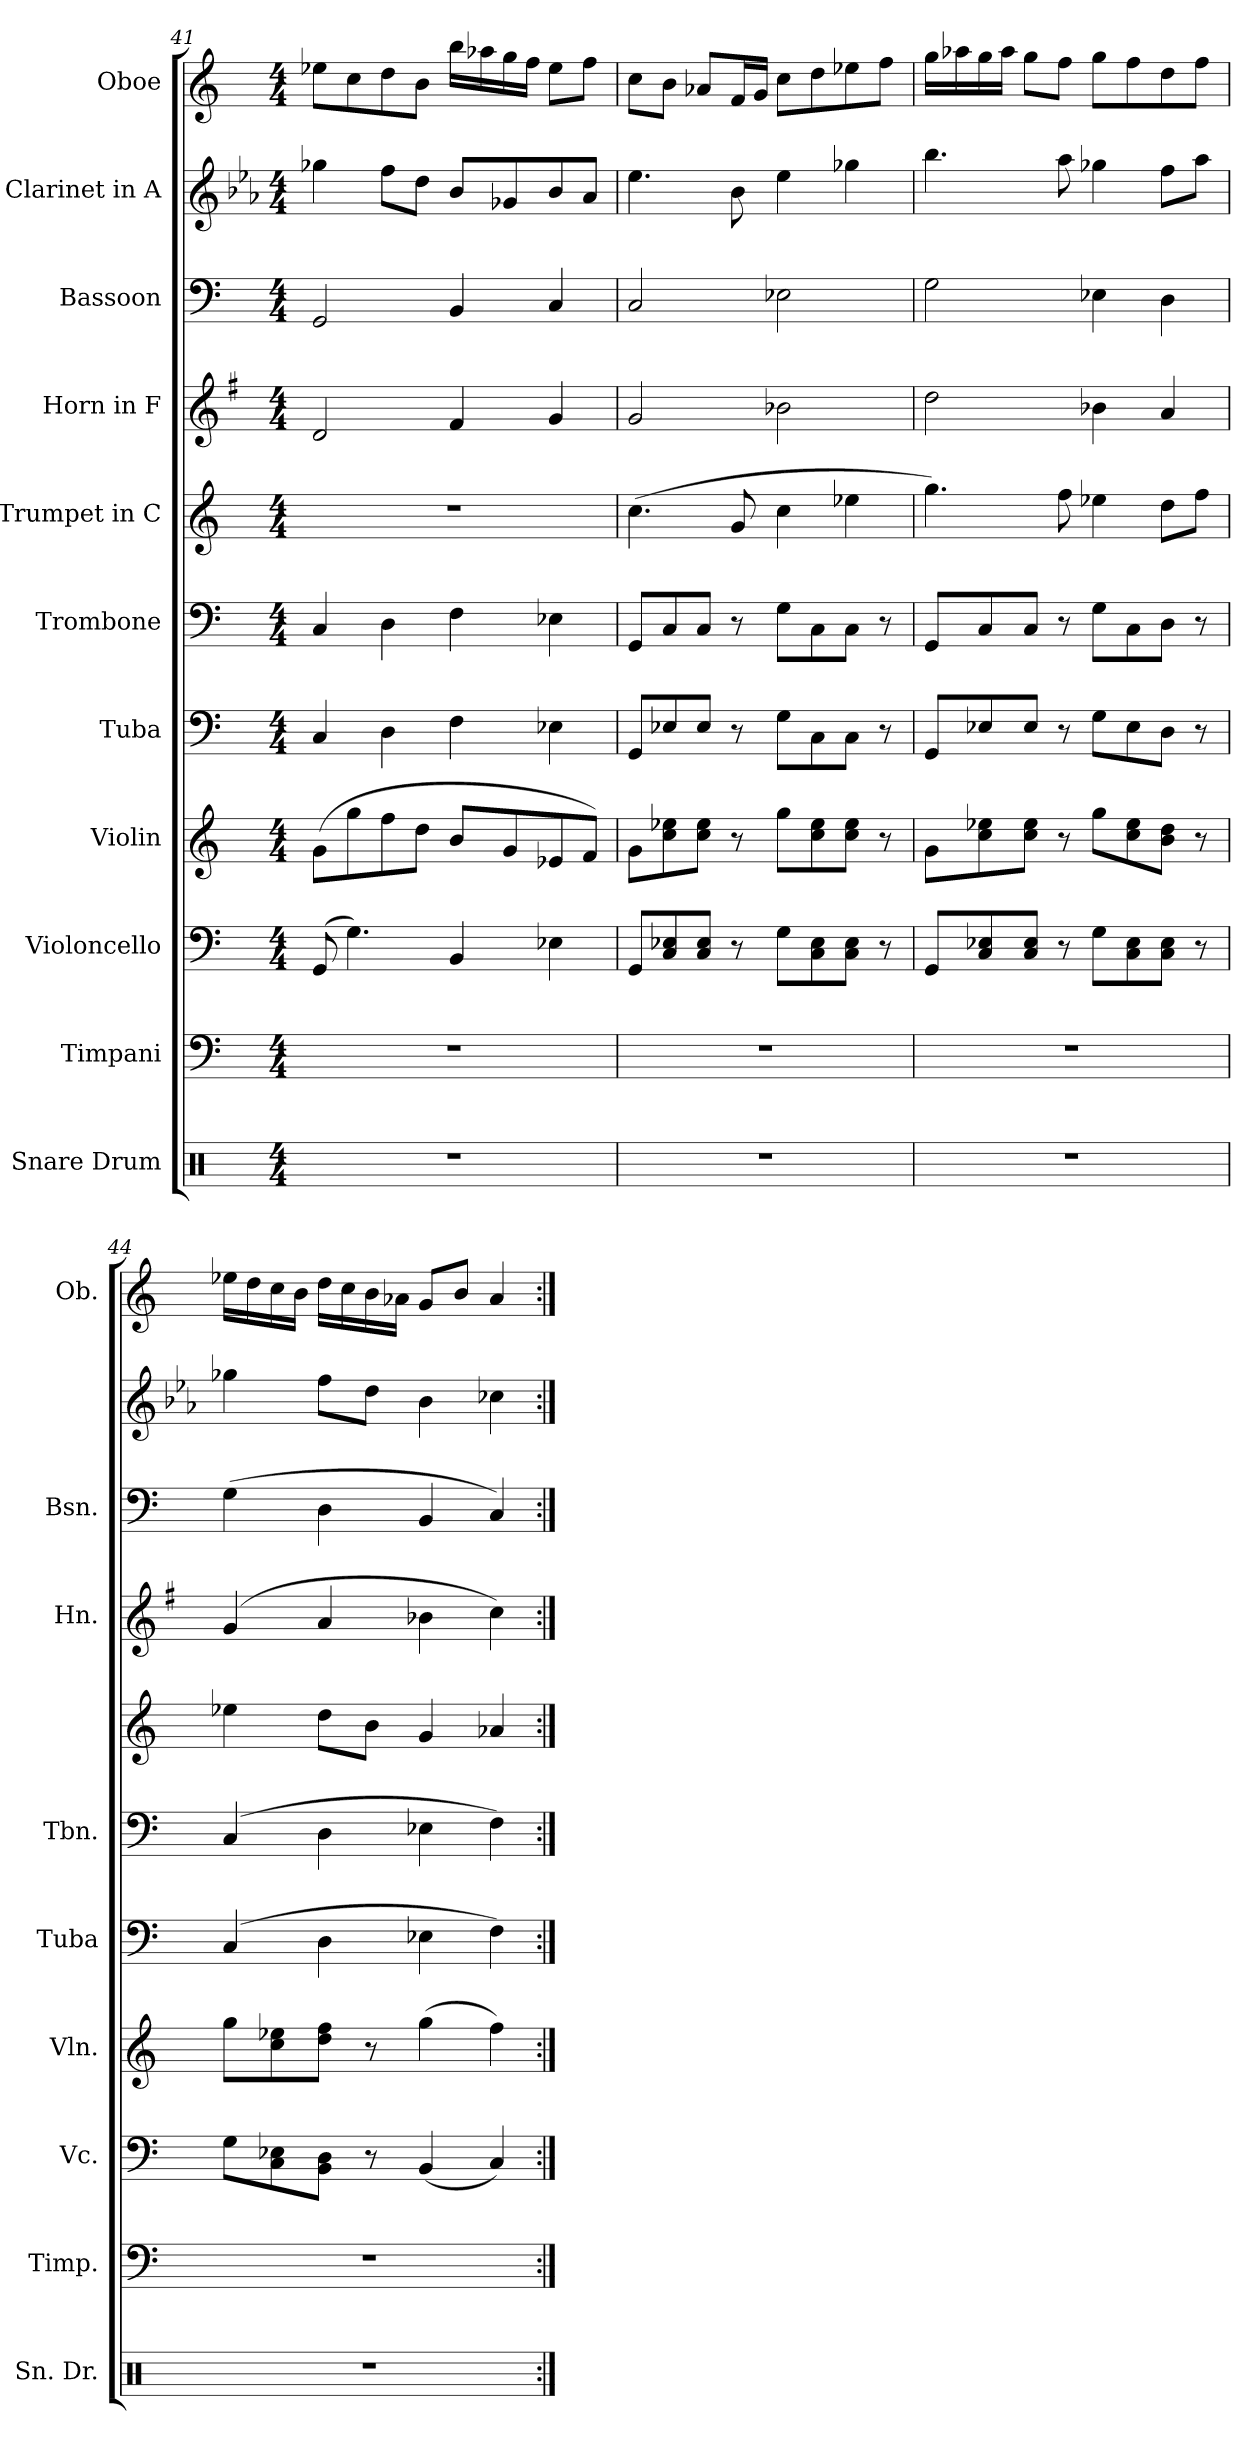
**kern	**kern	**kern	**kern	**kern	**kern	**kern	**kern	**kern	**kern	**kern
*part11	*part10	*part9	*part8	*part7	*part6	*part5	*part4	*part3	*part2	*part1
*staff11	*staff10	*staff9	*staff8	*staff7	*staff6	*staff5	*staff4	*staff3	*staff2	*staff1
*I"Snare Drum	*I"Timpani	*I"Violoncello	*I"Violin	*I"Tuba	*I"Trombone	*I"Trumpet in C	*I"Horn in F	*I"Bassoon	*I"Clarinet in A	*I"Oboe
*I'Sn. Dr.	*I'Timp.	*I'Vc.	*I'Vln.	*I'Tuba	*I'Tbn.	*	*I'Hn.	*I'Bsn.	*	*I'Ob.
!!LO:PB:g=z
*clefX	*clefF4	*clefF4	*clefG2	*clefF4	*clefF4	*clefG2	*clefG2	*clefF4	*clefG2	*clefG2
*	*	*	*	*	*	*	*ITrd4c7	*	*ITrd2c3	*
*k[]	*k[]	*k[]	*k[]	*k[]	*k[]	*k[]	*k[]	*k[]	*k[]	*k[]
*C:	*C:	*C:	*C:	*C:	*C:	*C:	*C:	*C:	*C:	*C:
*M4/4	*M4/4	*M4/4	*M4/4	*M4/4	*M4/4	*M4/4	*M4/4	*M4/4	*M4/4	*M4/4
=41	=41	=41	=41	=41	=41	=41	=41	=41	=41	=41
1r	1r	(8GG/	(8g\L	4C/	4C/	1r	2G/	2GG/	4ee-X\	8ee-X\L
.	.	4.G\)	8gg\	.	.	.	.	.	.	8cc\
.	.	.	8ff\	4D\	4D\	.	.	.	8dd\L	8dd\
.	.	.	8dd\J	.	.	.	.	.	8b\J	8b\J
.	.	4BB/	8b/L	4F\	4F\	.	4B/	4BB/	8g/L	16bb\LL
.	.	.	.	.	.	.	.	.	.	16aa-X\
.	.	.	8g/	.	.	.	.	.	8e-X/	16gg\
.	.	.	.	.	.	.	.	.	.	16ff\JJ
.	.	4E-X\	8e-X/	4E-X\	4E-X\	.	4c/	4C/	8g/	8ee-\L
.	.	.	8f/J)	.	.	.	.	.	8f/J	8ff\J
=42	=42	=42	=42	=42	=42	=42	=42	=42	=42	=42
1r	1r	8GG/L	8g\L	8GG/L	8GG/L	(4.cc\	2c/	2C/	4.cc\	8cc\L
.	.	8C/ 8E-X/	8cc\ 8ee-X\	8E-X/	8C/	.	.	.	.	8b\J
.	.	8C/ 8E-/J	8cc\ 8ee-\J	8E-/J	8C/J	.	.	.	.	8a-X/L
.	.	8r	8r	8r	8r	8g/	.	.	8g\	16f/L
.	.	.	.	.	.	.	.	.	.	16g/JJ
.	.	8G\L	8gg\L	8G\L	8G\L	4cc\	2e-X\	2E-X\	4cc\	8cc\L
.	.	8C\ 8E-\	8cc\ 8ee-\	8C\	8C\	.	.	.	.	8dd\
.	.	8C\ 8E-\J	8cc\ 8ee-\J	8C\J	8C\J	4ee-X\	.	.	4ee-X\	8ee-X\
.	.	8r	8r	8r	8r	.	.	.	.	8ff\J
=43	=43	=43	=43	=43	=43	=43	=43	=43	=43	=43
1r	1r	8GG/L	8g\L	8GG/L	8GG/L	4.gg\)	2g\	2G\	4.gg\	16gg\LL
.	.	.	.	.	.	.	.	.	.	16aa-X\
.	.	8C/ 8E-X/	8cc\ 8ee-X\	8E-X/	8C/	.	.	.	.	16gg\
.	.	.	.	.	.	.	.	.	.	16aa-\JJ
.	.	8C/ 8E-/J	8cc\ 8ee-\J	8E-/J	8C/J	.	.	.	.	8gg\L
.	.	8r	8r	8r	8r	8ff\	.	.	8ff\	8ff\J
.	.	8G\L	8gg\L	8G\L	8G\L	4ee-X\	4e-X\	4E-X\	4ee-X\	8gg\L
.	.	8C\ 8E-\	8cc\ 8ee-\	8E-\	8C\	.	.	.	.	8ff\
.	.	8C\ 8E-\J	8b\ 8dd\J	8D\J	8D\J	8dd\L	4d/	4D\	8dd\L	8dd\
.	.	8r	8r	8r	8r	8ff\J	.	.	8ff\J	8ff\J
!!LO:PB:g=z
=44	=44	=44	=44	=44	=44	=44	=44	=44	=44	=44
1r	1r	8G\L	8gg\L	(4C/	(4C/	4ee-X\	(4c/	(4G\	4ee-X\	16ee-X\LL
.	.	.	.	.	.	.	.	.	.	16dd\
.	.	8C\ 8E-X\	8cc\ 8ee-X\	.	.	.	.	.	.	16cc\
.	.	.	.	.	.	.	.	.	.	16b\JJ
.	.	8BB\ 8D\J	8dd\ 8ff\J	4D\	4D\	8dd\L	4d/	4D\	8dd\L	16dd\LL
.	.	.	.	.	.	.	.	.	.	16cc\
.	.	8r	8r	.	.	8b\J	.	.	8b\J	16b\
.	.	.	.	.	.	.	.	.	.	16a-X\JJ
.	.	(4BB/	(4gg\	4E-X\	4E-X\	4g/	4e-X\	4BB/	4g\	8g/L
.	.	.	.	.	.	.	.	.	.	8b/J
.	.	4C/)	4ff\)	4F\)	4F\)	4a-X/	4f\)	4C/)	4a-X\	4a-/
=:|!	=:|!	=:|!	=:|!	=:|!	=:|!	=:|!	=:|!	=:|!	=:|!	=:|!
*-	*-	*-	*-	*-	*-	*-	*-	*-	*-	*-
